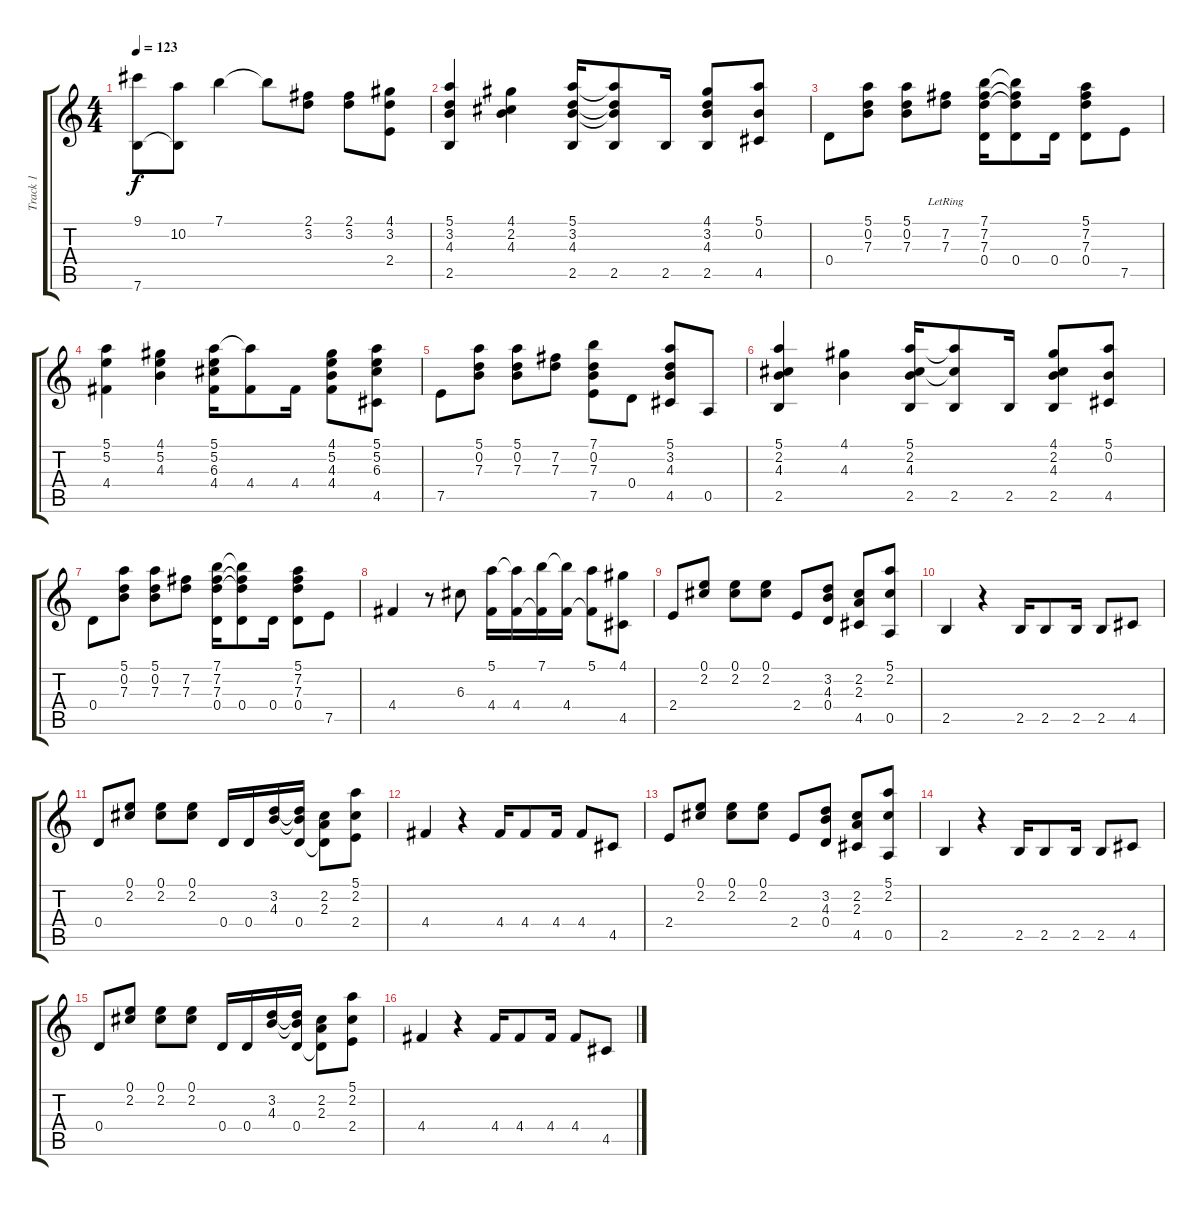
\track ("Track 1" "Track 1") {instrument acousticguitarnylon}
\staff {score tabs}
\tuning (E4 B3 G3 D3 A2 E2) {hide}
\ts (4 4)
\tempo 123
\clef g2
\ks c
(9.1 7.6).8{dy f} (10.2 7.6{t}).8 7.1.4 7.1{t}.8 (2.1 3.2).8 (2.1 3.2).8 (4.1 3.2 2.4).8 |
(5.1 3.2 4.3 2.5).4 (4.1 2.2 4.3).4 (5.1 3.2 4.3 2.5).16 (5.1{t} 3.2{t} 4.3{t} 2.5).8 2.5.16 (4.1 3.2 4.3 2.5).8 (5.1 0.2 4.5).8 |
0.4.8 (5.1 0.2 7.3).8 (5.1 0.2 7.3).8 (7.2{lr} 7.3).8 (7.1 7.2 7.3 0.4).16 (7.1{t} 7.2{t} 7.3{t} 0.4).8 0.4.16 (5.1 7.2 7.3 0.4).8 7.5.8 |
(5.1 5.2 4.4).4 (4.1 5.2 4.3).4 (5.1 5.2 6.3 4.4).16 (5.1{t} 4.4).8 4.4.16 (4.1 5.2 4.3 4.4).8 (5.1 5.2 6.3 4.5).8 |
7.5.8 (5.1 0.2 7.3).8 (5.1 0.2 7.3).8 (7.2 7.3).8 (7.1 0.2 7.3 7.5).8 0.4.8 (5.1 3.2 4.3 4.5).8 0.5.8 |
(5.1 2.2 4.3 2.5).4 (4.1 4.3).4 (5.1 2.2 4.3 2.5).16 (5.1{t} 2.2{t} 2.5).8 2.5.16 (4.1 2.2 4.3 2.5).8 (5.1 0.2 4.5).8 |
0.4.8 (5.1 0.2 7.3).8 (5.1 0.2 7.3).8 (7.2 7.3).8 (7.1 7.2 7.3 0.4).16 (7.1{t} 7.2{t} 7.3{t} 0.4).8 0.4.16 (5.1 7.2 7.3 0.4).8 7.5.8 |
4.4.4 r.8 6.3.8 (5.1 4.4).16 (5.1{t} 4.4).16 (7.1 4.4{t}).16 (7.1{t} 4.4).16 (5.1 4.4{t}).8 (4.1 4.5).8 |
2.4.8 (0.1 2.2).8 (0.1 2.2).8 (0.1 2.2).8 2.4.8 (3.2 4.3 0.4).8 (2.2 2.3 4.5).8 (5.1 2.2 0.5).8 |
2.5.4 r.4 2.5.16 2.5.8 2.5.16 2.5.8 4.5.8 |
0.4.8 (0.1 2.2).8 (0.1 2.2).8 (0.1 2.2).8 0.4.16 0.4.16 (3.2 4.3).16 (3.2{t} 4.3{t} 0.4).16 (2.2 2.3 0.4{t}).8 (5.1 2.2 2.4).8 |
4.4.4 r.4 4.4.16 4.4.8 4.4.16 4.4.8 4.5.8 |
2.4.8 (0.1 2.2).8 (0.1 2.2).8 (0.1 2.2).8 2.4.8 (3.2 4.3 0.4).8 (2.2 2.3 4.5).8 (5.1 2.2 0.5).8 |
2.5.4 r.4 2.5.16 2.5.8 2.5.16 2.5.8 4.5.8 |
0.4.8 (0.1 2.2).8 (0.1 2.2).8 (0.1 2.2).8 0.4.16 0.4.16 (3.2 4.3).16 (3.2{t} 4.3{t} 0.4).16 (2.2 2.3 0.4{t}).8 (5.1 2.2 2.4).8 |
4.4.4 r.4 4.4.16 4.4.8 4.4.16 4.4.8 4.5.8
